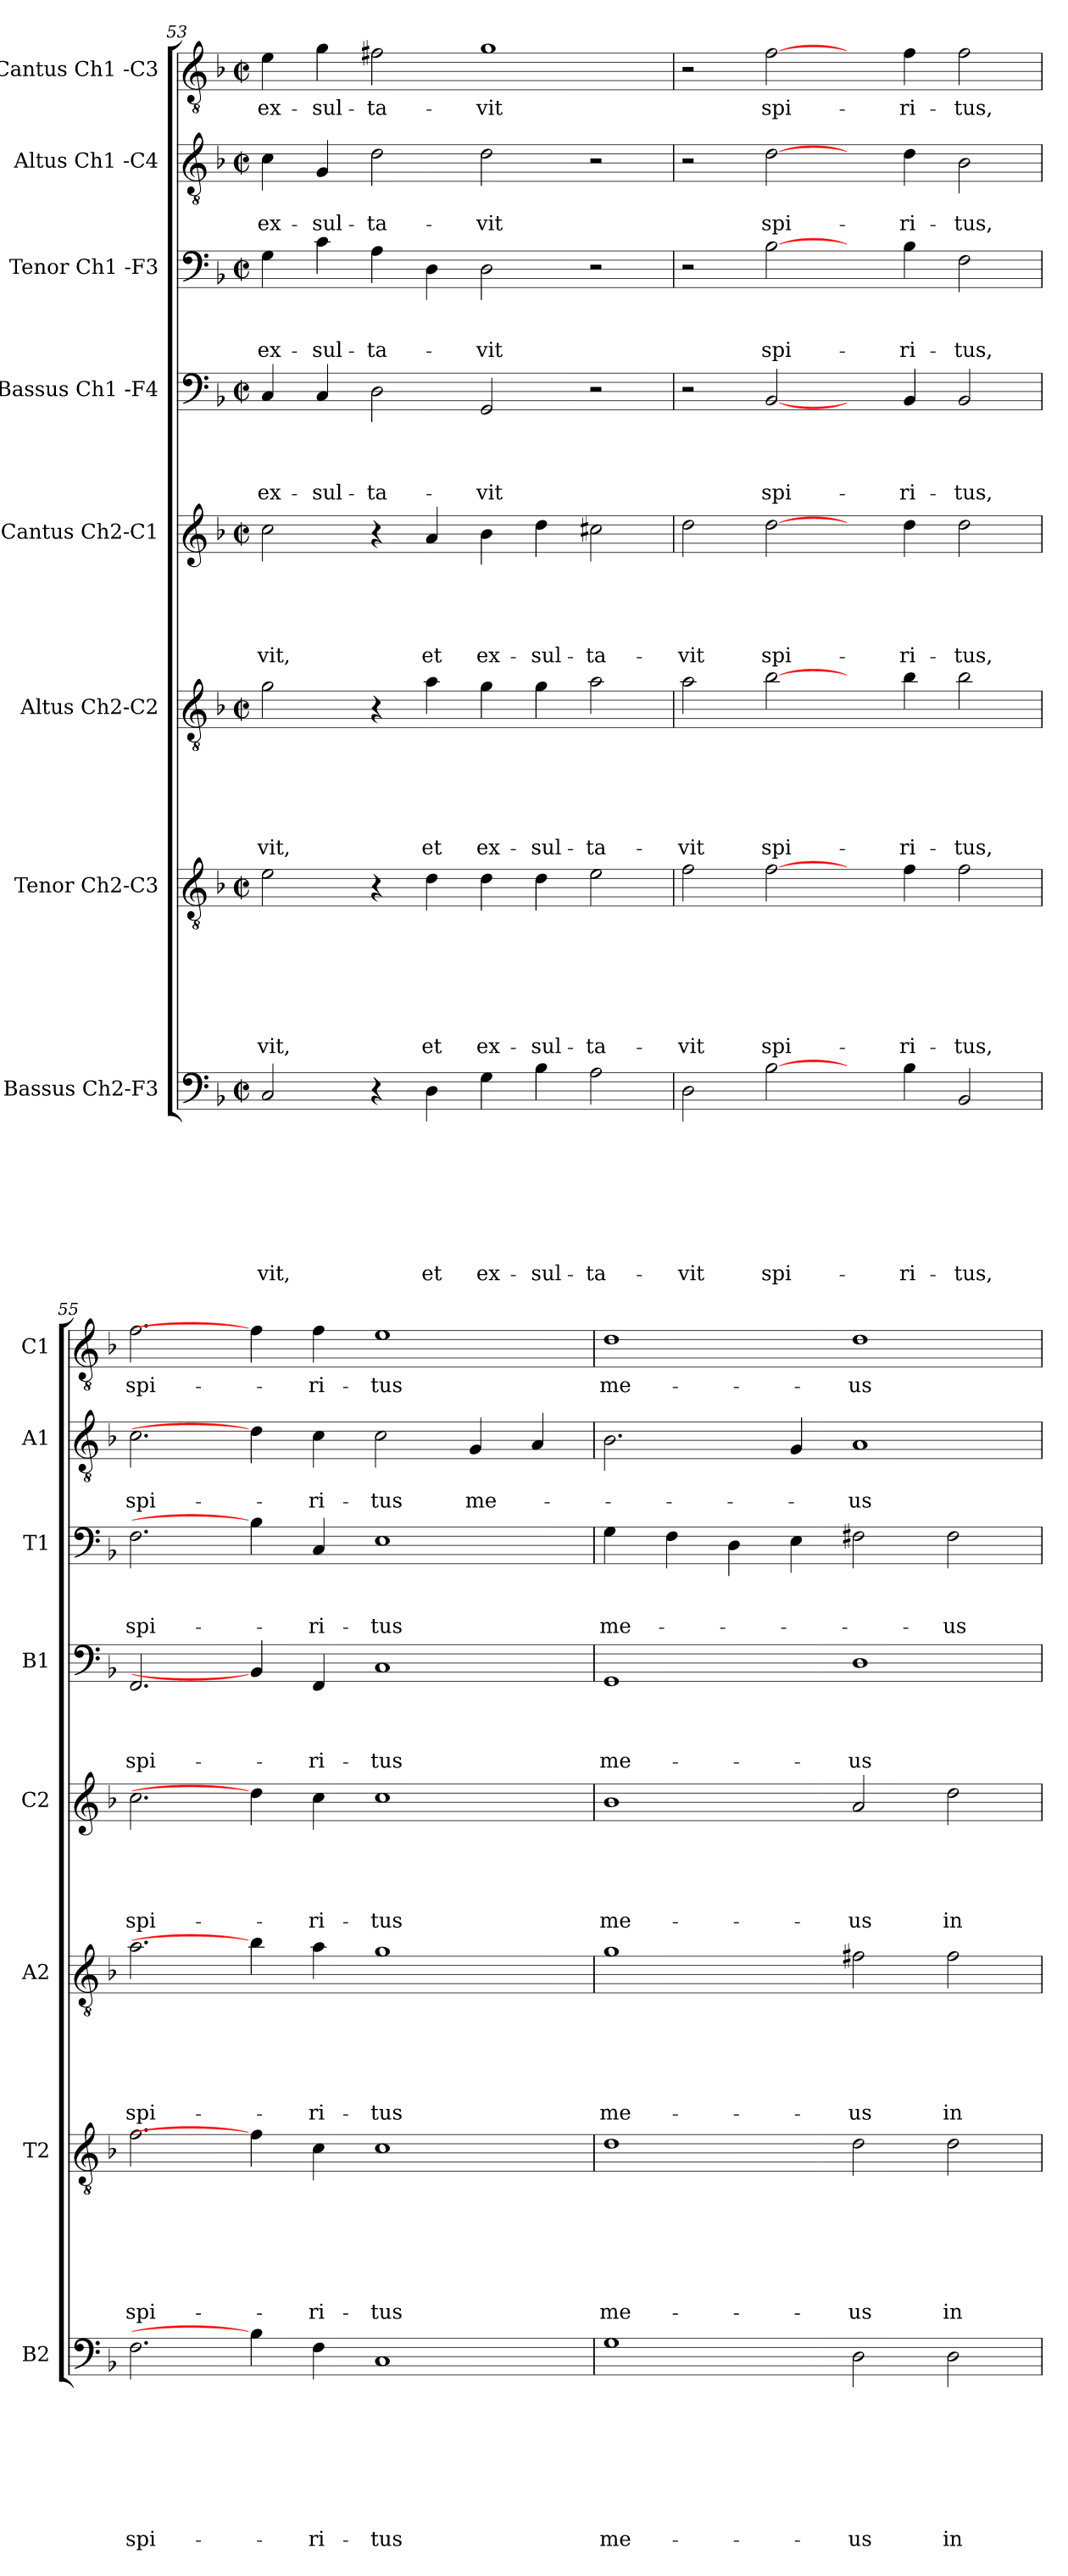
**kern	**text	**text	**text	**text	**text	**text	**text	**text	**kern	**text	**text	**text	**text	**text	**text	**text	**kern	**text	**text	**text	**text	**text	**text	**kern	**text	**text	**text	**text	**text	**kern	**text	**text	**text	**text	**kern	**text	**text	**text	**kern	**text	**text	**kern	**text
*part8	*part8	*part8	*part8	*part8	*part8	*part8	*part8	*part8	*part7	*part7	*part7	*part7	*part7	*part7	*part7	*part7	*part6	*part6	*part6	*part6	*part6	*part6	*part6	*part5	*part5	*part5	*part5	*part5	*part5	*part4	*part4	*part4	*part4	*part4	*part3	*part3	*part3	*part3	*part2	*part2	*part2	*part1	*part1
*staff8	*staff8	*staff8	*staff8	*staff8	*staff8	*staff8	*staff8	*staff8	*staff7	*staff7	*staff7	*staff7	*staff7	*staff7	*staff7	*staff7	*staff6	*staff6	*staff6	*staff6	*staff6	*staff6	*staff6	*staff5	*staff5	*staff5	*staff5	*staff5	*staff5	*staff4	*staff4	*staff4	*staff4	*staff4	*staff3	*staff3	*staff3	*staff3	*staff2	*staff2	*staff2	*staff1	*staff1
*I"Bassus Ch2-F3	*	*	*	*	*	*	*	*	*I"Tenor Ch2-C3	*	*	*	*	*	*	*	*I"Altus Ch2-C2	*	*	*	*	*	*	*I"Cantus Ch2-C1	*	*	*	*	*	*I"Bassus Ch1 -F4	*	*	*	*	*I"Tenor Ch1 -F3	*	*	*	*I"Altus Ch1 -C4	*	*	*I"Cantus Ch1 -C3	*
*I'B2	*	*	*	*	*	*	*	*	*I'T2	*	*	*	*	*	*	*	*I'A2	*	*	*	*	*	*	*I'C2	*	*	*	*	*	*I'B1	*	*	*	*	*I'T1	*	*	*	*I'A1	*	*	*I'C1	*
*clefF4	*	*	*	*	*	*	*	*	*clefGv2	*	*	*	*	*	*	*	*clefGv2	*	*	*	*	*	*	*clefG2	*	*	*	*	*	*clefF4	*	*	*	*	*clefF4	*	*	*	*clefGv2	*	*	*clefGv2	*
*k[b-]	*	*	*	*	*	*	*	*	*k[b-]	*	*	*	*	*	*	*	*k[b-]	*	*	*	*	*	*	*k[b-]	*	*	*	*	*	*k[b-]	*	*	*	*	*k[b-]	*	*	*	*k[b-]	*	*	*k[b-]	*
*F:	*	*	*	*	*	*	*	*	*F:	*	*	*	*	*	*	*	*F:	*	*	*	*	*	*	*F:	*	*	*	*	*	*F:	*	*	*	*	*F:	*	*	*	*F:	*	*	*F:	*
*M2/2	*	*	*	*	*	*	*	*	*M2/2	*	*	*	*	*	*	*	*M2/2	*	*	*	*	*	*	*M2/2	*	*	*	*	*	*M2/2	*	*	*	*	*M2/2	*	*	*	*M2/2	*	*	*M2/2	*
*met(c|)	*	*	*	*	*	*	*	*	*met(c|)	*	*	*	*	*	*	*	*met(c|)	*	*	*	*	*	*	*met(c|)	*	*	*	*	*	*met(c|)	*	*	*	*	*met(c|)	*	*	*	*met(c|)	*	*	*met(c|)	*
=53	=53	=53	=53	=53	=53	=53	=53	=53	=53	=53	=53	=53	=53	=53	=53	=53	=53	=53	=53	=53	=53	=53	=53	=53	=53	=53	=53	=53	=53	=53	=53	=53	=53	=53	=53	=53	=53	=53	=53	=53	=53	=53	=53
!	!	!	!	!	!	!	!	!LO:LY:b	!	!	!	!	!	!	!	!LO:LY:b	!	!	!	!	!	!	!LO:LY:b	!	!	!	!	!	!LO:LY:b	!	!	!	!	!LO:LY:b	!	!	!	!LO:LY:b	!	!	!LO:LY:b	!	!LO:LY:b
2C/	.	.	.	.	.	.	.	-vit,	2e\	.	.	.	.	.	.	-vit,	2g\	.	.	.	.	.	-vit,	2cc\	.	.	.	.	-vit,	4C/	.	.	.	ex-	4G\	.	.	ex-	4c\	.	ex-	4e\	ex-
!	!	!	!	!	!	!	!	!	!	!	!	!	!	!	!	!	!	!	!	!	!	!	!	!	!	!	!	!	!	!	!	!	!	!LO:LY:b	!	!	!	!LO:LY:b	!	!	!LO:LY:b	!	!LO:LY:b
.	.	.	.	.	.	.	.	.	.	.	.	.	.	.	.	.	.	.	.	.	.	.	.	.	.	.	.	.	.	4C/	.	.	.	-sul-	4c\	.	.	-sul-	4G/	.	-sul-	4g\	-sul-
!	!	!	!	!	!	!	!	!	!	!	!	!	!	!	!	!	!	!	!	!	!	!	!	!	!	!	!	!	!	!	!	!	!	!LO:LY:b:rj	!	!	!	!LO:LY:b:rj	!	!	!LO:LY:b:rj	!	!LO:LY:b:rj
4r	.	.	.	.	.	.	.	.	4r	.	.	.	.	.	.	.	4r	.	.	.	.	.	.	4r	.	.	.	.	.	2D\	.	.	.	-ta-	4A\	.	.	-ta-	2d\	.	-ta-	2f#X\	-ta-
!	!	!	!	!	!	!	!	!LO:LY:b	!	!	!	!	!	!	!	!LO:LY:b	!	!	!	!	!	!	!LO:LY:b	!	!	!	!	!	!LO:LY:b	!	!	!	!	!	!	!	!	!	!	!	!	!	!
4D\	.	.	.	.	.	.	.	et	4d\	.	.	.	.	.	.	et	4a\	.	.	.	.	.	et	4a/	.	.	.	.	et	.	.	.	.	.	4D\	.	.	.	.	.	.	.	.
!	!	!	!	!	!	!	!	!LO:LY:b	!	!	!	!	!	!	!	!LO:LY:b	!	!	!	!	!	!	!LO:LY:b	!	!	!	!	!	!LO:LY:b	!	!	!	!	!LO:LY:b	!	!	!	!LO:LY:b	!	!	!LO:LY:b	!	!LO:LY:b
4G\	.	.	.	.	.	.	.	ex-	4d\	.	.	.	.	.	.	ex-	4g\	.	.	.	.	.	ex-	4b-\	.	.	.	.	ex-	2GG/	.	.	.	-vit	2D\	.	.	-vit	2d\	.	-vit	1g	-vit
!	!	!	!	!	!	!	!	!LO:LY:b	!	!	!	!	!	!	!	!LO:LY:b	!	!	!	!	!	!	!LO:LY:b	!	!	!	!	!	!LO:LY:b	!	!	!	!	!	!	!	!	!	!	!	!	!	!
4B-\	.	.	.	.	.	.	.	-sul-	4d\	.	.	.	.	.	.	-sul-	4g\	.	.	.	.	.	-sul-	4dd\	.	.	.	.	-sul-	.	.	.	.	.	.	.	.	.	.	.	.	.	.
!	!	!	!	!	!	!	!	!LO:LY:b:rj	!	!	!	!	!	!	!	!LO:LY:b:rj	!	!	!	!	!	!	!LO:LY:b:rj	!	!	!	!	!	!LO:LY:b:rj	!	!	!	!	!	!	!	!	!	!	!	!	!	!
2A\	.	.	.	.	.	.	.	-ta-	2e\	.	.	.	.	.	.	-ta-	2a\	.	.	.	.	.	-ta-	2cc#X\	.	.	.	.	-ta-	2r	.	.	.	.	2r	.	.	.	2r	.	.	.	.
=54	=54	=54	=54	=54	=54	=54	=54	=54	=54	=54	=54	=54	=54	=54	=54	=54	=54	=54	=54	=54	=54	=54	=54	=54	=54	=54	=54	=54	=54	=54	=54	=54	=54	=54	=54	=54	=54	=54	=54	=54	=54	=54	=54
!	!	!	!	!	!	!	!	!LO:LY:b	!	!	!	!	!	!	!	!LO:LY:b	!	!	!	!	!	!	!LO:LY:b	!	!	!	!	!	!LO:LY:b	!	!	!	!	!	!	!	!	!	!	!	!	!	!
2D\	.	.	.	.	.	.	.	-vit	2f\	.	.	.	.	.	.	-vit	2a\	.	.	.	.	.	-vit	2dd\	.	.	.	.	-vit	2r	.	.	.	.	2r	.	.	.	2r	.	.	2r	.
!	!	!	!	!	!	!	!	!LO:LY:b	!	!	!	!	!	!	!	!LO:LY:b	!	!	!	!	!	!	!LO:LY:b	!	!	!	!	!	!LO:LY:b	!	!	!	!	!LO:LY:b	!	!	!	!LO:LY:b	!	!	!LO:LY:b	!	!LO:LY:b
[2B-\	.	.	.	.	.	.	.	spi-	[2f\	.	.	.	.	.	.	spi-	[2b-\	.	.	.	.	.	spi-	[2dd\	.	.	.	.	spi-	[2BB-/	.	.	.	spi-	[2B-\	.	.	spi-	[2d\	.	spi-	[2f\	spi-
4ryy	.	.	.	.	.	.	.	.	4ryy	.	.	.	.	.	.	.	4ryy	.	.	.	.	.	.	4ryy	.	.	.	.	.	4ryy	.	.	.	.	4ryy	.	.	.	4ryy	.	.	4ryy	.
!	!	!	!	!	!	!	!	!LO:LY:b	!	!	!	!	!	!	!	!LO:LY:b	!	!	!	!	!	!	!LO:LY:b	!	!	!	!	!	!LO:LY:b	!	!	!	!	!LO:LY:b	!	!	!	!LO:LY:b	!	!	!LO:LY:b	!	!LO:LY:b
4B-\	.	.	.	.	.	.	.	-ri-	4f\	.	.	.	.	.	.	-ri-	4b-\	.	.	.	.	.	-ri-	4dd\	.	.	.	.	-ri-	4BB-/	.	.	.	-ri-	4B-\	.	.	-ri-	4d\	.	-ri-	4f\	-ri-
!	!	!	!	!	!	!	!	!LO:LY:b	!	!	!	!	!	!	!	!LO:LY:b	!	!	!	!	!	!	!LO:LY:b	!	!	!	!	!	!LO:LY:b	!	!	!	!	!LO:LY:b	!	!	!	!LO:LY:b	!	!	!LO:LY:b	!	!LO:LY:b
2BB-/	.	.	.	.	.	.	.	-tus,	2f\	.	.	.	.	.	.	-tus,	2b-\	.	.	.	.	.	-tus,	2dd\	.	.	.	.	-tus,	2BB-/	.	.	.	-tus,	2F\	.	.	-tus,	2B-\	.	-tus,	2f\	-tus,
=55	=55	=55	=55	=55	=55	=55	=55	=55	=55	=55	=55	=55	=55	=55	=55	=55	=55	=55	=55	=55	=55	=55	=55	=55	=55	=55	=55	=55	=55	=55	=55	=55	=55	=55	=55	=55	=55	=55	=55	=55	=55	=55	=55
!	!	!	!	!	!	!	!	!LO:LY:b	!	!	!	!	!	!	!	!LO:LY:b	!	!	!	!	!	!	!LO:LY:b	!	!	!	!	!	!LO:LY:b	!	!	!	!	!LO:LY:b	!	!	!	!LO:LY:b	!	!	!LO:LY:b	!	!LO:LY:b
2.F\	.	.	.	.	.	.	.	spi-	2.f\	.	.	.	.	.	.	spi-	2.a\	.	.	.	.	.	spi-	2.cc\	.	.	.	.	spi-	2.FF/	.	.	.	spi-	2.F\	.	.	spi-	2.c\	.	spi-	2.f\	spi-
4B-\]	.	.	.	.	.	.	.	.	4f\]	.	.	.	.	.	.	.	4b-\]	.	.	.	.	.	.	4dd\]	.	.	.	.	.	4BB-/]	.	.	.	.	4B-\]	.	.	.	4d\]	.	.	4f\]	.
!	!	!	!	!	!	!	!	!LO:LY:b	!	!	!	!	!	!	!	!LO:LY:b	!	!	!	!	!	!	!LO:LY:b	!	!	!	!	!	!LO:LY:b	!	!	!	!	!LO:LY:b	!	!	!	!LO:LY:b	!	!	!LO:LY:b	!	!LO:LY:b
4F\	.	.	.	.	.	.	.	-ri-	4c\	.	.	.	.	.	.	-ri-	4a\	.	.	.	.	.	-ri-	4cc\	.	.	.	.	-ri-	4FF/	.	.	.	-ri-	4C/	.	.	-ri-	4c\	.	-ri-	4f\	-ri-
!	!	!	!	!	!	!	!	!LO:LY:b:rj	!	!	!	!	!	!	!	!LO:LY:b:rj	!	!	!	!	!	!	!LO:LY:b:rj	!	!	!	!	!	!LO:LY:b:rj	!	!	!	!	!LO:LY:b:rj	!	!	!	!LO:LY:b:rj	!	!	!LO:LY:b:rj	!	!LO:LY:b:rj
1C	.	.	.	.	.	.	.	-tus	1c	.	.	.	.	.	.	-tus	1g	.	.	.	.	.	-tus	1cc	.	.	.	.	-tus	1C	.	.	.	-tus	1E	.	.	-tus	2c\	.	-tus	1e	-tus
!	!	!	!	!	!	!	!	!	!	!	!	!	!	!	!	!	!	!	!	!	!	!	!	!	!	!	!	!	!	!	!	!	!	!	!	!	!	!	!	!	!LO:LY:b	!	!
.	.	.	.	.	.	.	.	.	.	.	.	.	.	.	.	.	.	.	.	.	.	.	.	.	.	.	.	.	.	.	.	.	.	.	.	.	.	.	4G/	.	me-	.	.
.	.	.	.	.	.	.	.	.	.	.	.	.	.	.	.	.	.	.	.	.	.	.	.	.	.	.	.	.	.	.	.	.	.	.	.	.	.	.	4A/	.	.	.	.
!!LO:PB:g=z
=56	=56	=56	=56	=56	=56	=56	=56	=56	=56	=56	=56	=56	=56	=56	=56	=56	=56	=56	=56	=56	=56	=56	=56	=56	=56	=56	=56	=56	=56	=56	=56	=56	=56	=56	=56	=56	=56	=56	=56	=56	=56	=56	=56
!	!	!	!	!	!	!	!	!LO:LY:b	!	!	!	!	!	!	!	!LO:LY:b	!	!	!	!	!	!	!LO:LY:b	!	!	!	!	!	!LO:LY:b	!	!	!	!	!LO:LY:b	!	!	!	!LO:LY:b	!	!	!	!	!LO:LY:b
1G	.	.	.	.	.	.	.	me-	1d	.	.	.	.	.	.	me-	1g	.	.	.	.	.	me-	1b-	.	.	.	.	me-	1GG	.	.	.	me-	4G\	.	.	me-	2.B-\	.	.	1d	me-
.	.	.	.	.	.	.	.	.	.	.	.	.	.	.	.	.	.	.	.	.	.	.	.	.	.	.	.	.	.	.	.	.	.	.	4F\	.	.	.	.	.	.	.	.
.	.	.	.	.	.	.	.	.	.	.	.	.	.	.	.	.	.	.	.	.	.	.	.	.	.	.	.	.	.	.	.	.	.	.	4D\	.	.	.	.	.	.	.	.
.	.	.	.	.	.	.	.	.	.	.	.	.	.	.	.	.	.	.	.	.	.	.	.	.	.	.	.	.	.	.	.	.	.	.	4E\	.	.	.	4G/	.	.	.	.
!	!	!	!	!	!	!	!	!LO:LY:b	!	!	!	!	!	!	!	!LO:LY:b	!	!	!	!	!	!	!LO:LY:b	!	!	!	!	!	!LO:LY:b	!	!	!	!	!LO:LY:b	!	!	!	!	!	!	!LO:LY:b	!	!LO:LY:b
2D\	.	.	.	.	.	.	.	-us	2d\	.	.	.	.	.	.	-us	2f#X\	.	.	.	.	.	-us	2a/	.	.	.	.	-us	1D	.	.	.	-us	2F#X\	.	.	.	1A	.	-us	1d	-us
!	!	!	!	!	!	!	!	!LO:LY:b	!	!	!	!	!	!	!	!LO:LY:b	!	!	!	!	!	!	!LO:LY:b	!	!	!	!	!	!LO:LY:b	!	!	!	!	!	!	!	!	!LO:LY:b	!	!	!	!	!
2D\	.	.	.	.	.	.	.	in	2d\	.	.	.	.	.	.	in	2f#\	.	.	.	.	.	in	2dd\	.	.	.	.	in	.	.	.	.	.	2F#\	.	.	-us	.	.	.	.	.
=	=	=	=	=	=	=	=	=	=	=	=	=	=	=	=	=	=	=	=	=	=	=	=	=	=	=	=	=	=	=	=	=	=	=	=	=	=	=	=	=	=	=	=
*-	*-	*-	*-	*-	*-	*-	*-	*-	*-	*-	*-	*-	*-	*-	*-	*-	*-	*-	*-	*-	*-	*-	*-	*-	*-	*-	*-	*-	*-	*-	*-	*-	*-	*-	*-	*-	*-	*-	*-	*-	*-	*-	*-
